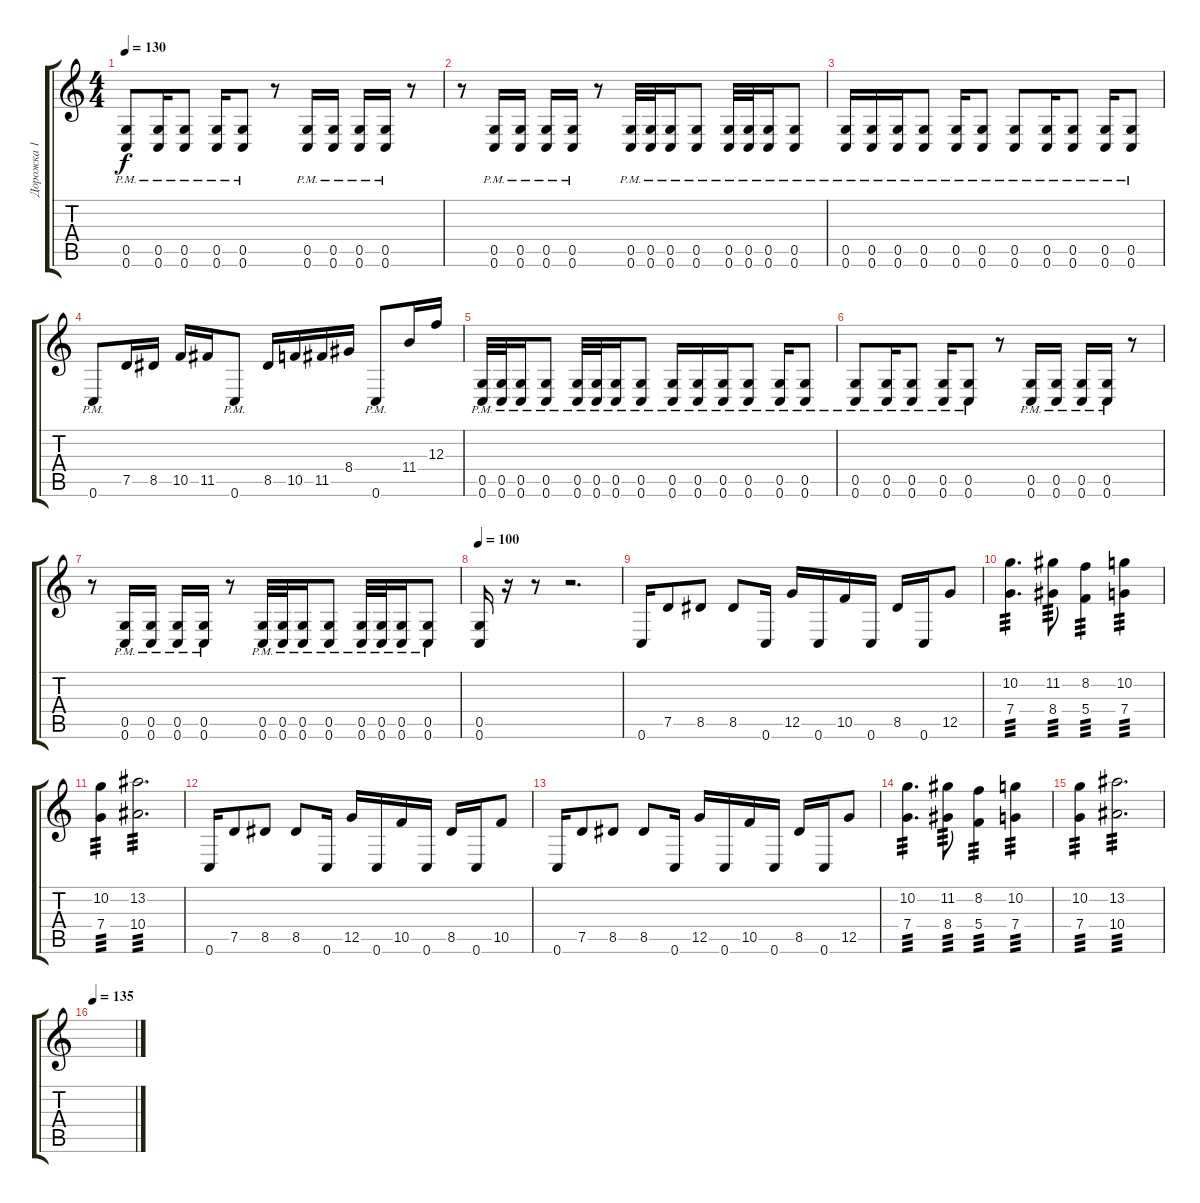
\track ("Дорожка 1" "Дорожка 1") {instrument distortionguitar}
\staff {score tabs}
\tuning (D4 A3 F3 C3 G2 C2) {hide}
\ts (4 4)
\tempo 130
\clef g2
\ks c
(0.5{pm} 0.6{pm}).8{dy f} (0.5{pm} 0.6{pm}).16 (0.5{pm} 0.6{pm}).8 (0.5{pm} 0.6{pm}).16 (0.5{pm} 0.6{pm}).8 r.8 (0.5{pm} 0.6{pm}).16 (0.5{pm} 0.6{pm}).16 (0.5{pm} 0.6{pm}).16 (0.5{pm} 0.6{pm}).16 r.8 |
r.8 (0.5{pm} 0.6{pm}).16 (0.5{pm} 0.6{pm}).16 (0.5{pm} 0.6{pm}).16 (0.5{pm} 0.6{pm}).16 r.8 (0.5{pm} 0.6{pm}).32 (0.5{pm} 0.6{pm}).32 (0.5{pm} 0.6{pm}).16 (0.5{pm} 0.6{pm}).8 (0.5{pm} 0.6{pm}).32 (0.5{pm} 0.6{pm}).32 (0.5{pm} 0.6{pm}).16 (0.5{pm} 0.6{pm}).8 |
(0.5{pm} 0.6{pm}).16 (0.5{pm} 0.6{pm}).16 (0.5{pm} 0.6{pm}).16 (0.5{pm} 0.6{pm}).8 (0.5{pm} 0.6{pm}).16 (0.5{pm} 0.6{pm}).8 (0.5{pm} 0.6{pm}).8 (0.5{pm} 0.6{pm}).16 (0.5{pm} 0.6{pm}).8 (0.5{pm} 0.6{pm}).16 (0.5{pm} 0.6{pm}).8 |
0.6{pm}.8 7.5.16 8.5.16 10.5.16 11.5.16 0.6{pm}.8 8.5.16 10.5.16 11.5.16 8.4.16 0.6{pm}.8 11.4.16 12.3.16 |
(0.5{pm} 0.6{pm}).32 (0.5{pm} 0.6{pm}).32 (0.5{pm} 0.6{pm}).16 (0.5{pm} 0.6{pm}).8 (0.5{pm} 0.6{pm}).32 (0.5{pm} 0.6{pm}).32 (0.5{pm} 0.6{pm}).16 (0.5{pm} 0.6{pm}).8 (0.5{pm} 0.6{pm}).16 (0.5{pm} 0.6{pm}).16 (0.5{pm} 0.6{pm}).16 (0.5{pm} 0.6{pm}).8 (0.5{pm} 0.6{pm}).16 (0.5{pm} 0.6{pm}).8 |
(0.5{pm} 0.6{pm}).8 (0.5{pm} 0.6{pm}).16 (0.5{pm} 0.6{pm}).8 (0.5{pm} 0.6{pm}).16 (0.5{pm} 0.6{pm}).8 r.8 (0.5{pm} 0.6{pm}).16 (0.5{pm} 0.6{pm}).16 (0.5{pm} 0.6{pm}).16 (0.5{pm} 0.6{pm}).16 r.8 |
r.8 (0.5{pm} 0.6{pm}).16 (0.5{pm} 0.6{pm}).16 (0.5{pm} 0.6{pm}).16 (0.5{pm} 0.6{pm}).16 r.8 (0.5{pm} 0.6{pm}).32 (0.5{pm} 0.6{pm}).32 (0.5{pm} 0.6{pm}).16 (0.5{pm} 0.6{pm}).8 (0.5{pm} 0.6{pm}).32 (0.5{pm} 0.6{pm}).32 (0.5{pm} 0.6{pm}).16 (0.5{pm} 0.6{pm}).8 |
\tempo 100
(0.5 0.6).16 r.16 r.8 r.2{d} |
0.6.16 7.5.8 8.5.8 8.5.8 0.6.16 12.5.16 0.6.16 10.5.16 0.6.16 8.5.16 0.6.16 12.5.8 |
(10.2 7.4).4{d tp 3} (11.2 8.4).8{tp 3} (8.2 5.4).4{tp 3} (10.2 7.4).4{tp 3} |
(10.2 7.4).4{tp 3} (13.2 10.4).2{d tp 3} |
0.6.16 7.5.8 8.5.8 8.5.8 0.6.16 12.5.16 0.6.16 10.5.16 0.6.16 8.5.16 0.6.16 10.5.8 |
0.6.16 7.5.8 8.5.8 8.5.8 0.6.16 12.5.16 0.6.16 10.5.16 0.6.16 8.5.16 0.6.16 12.5.8 |
(10.2 7.4).4{d tp 3} (11.2 8.4).8{tp 3} (8.2 5.4).4{tp 3} (10.2 7.4).4{tp 3} |
(10.2 7.4).4{tp 3} (13.2 10.4).2{d tp 3} |
\tempo 135
